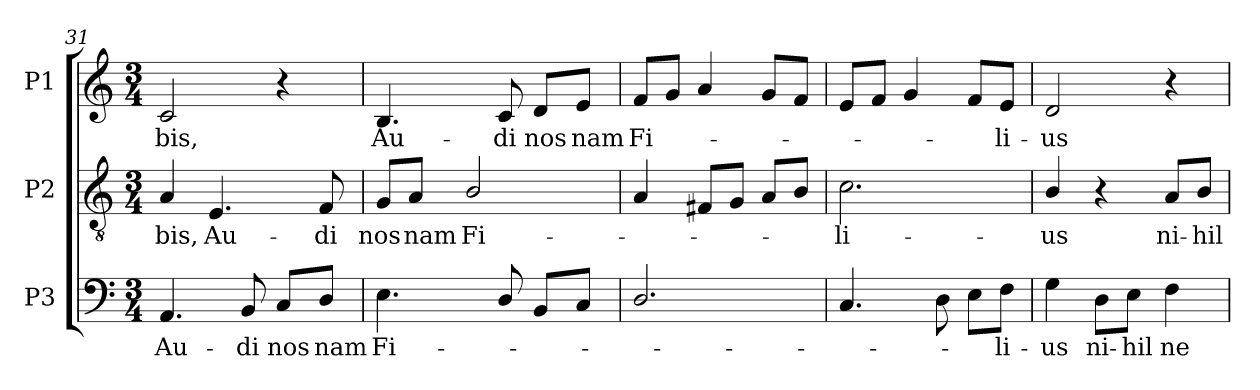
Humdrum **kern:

**kern	**text	**kern	**text	**kern	**text
*part3	*part3	*part2	*part2	*part1	*part1
*staff3	*staff3	*staff2	*staff2	*staff1	*staff1
*I"P3	*	*I"P2	*	*I"P1	*
*clefF4	*	*clefGv2	*	*clefG2	*
*	*	*ITrd7c12	*	*	*
*k[]	*	*k[]	*	*k[]	*
*C:	*	*C:	*	*C:	*
*M3/4	*	*M3/4	*	*M3/4	*
=31	=31	=31	=31	=31	=31
!	!LO:LY:b:color=#000000	!	!	!	!
!	!	!	!LO:LY:b:color=#000000	!	!
!	!	!	!	!	!LO:LY:b:color=#000000
4.AAi/	Au-	4AAi/	-bis,	2ci/	-bis,
!	!	!	!LO:LY:b:color=#000000	!	!
.	.	4.EEi/	Au-	.	.
!	!LO:LY:b:color=#000000	!	!	!	!
8BBi/	-di	.	.	.	.
!	!LO:LY:b:color=#000000	!	!	!	!
8Ci/L	nos	.	.	4r	.
!	!LO:LY:b:color=#000000	!	!	!	!
!	!	!	!LO:LY:b:color=#000000	!	!
8Di/J	nam	8FFi/	-di	.	.
=32	=32	=32	=32	=32	=32
!	!LO:LY:b:color=#000000	!	!	!	!
!	!	!	!LO:LY:b:color=#000000	!	!
!	!	!	!	!	!LO:LY:b:color=#000000
4.Ei\	Fi-	8GGi/L	nos	4.Bi/	Au-
!	!	!	!LO:LY:b:color=#000000	!	!
.	.	8AAi/J	nam	.	.
!	!	!	!LO:LY:b:color=#000000	!	!
.	.	2BBi/	Fi-	.	.
!	!	!	!	!	!LO:LY:b:color=#000000
8Di/	.	.	.	8ci/	-di
!	!	!	!	!	!LO:LY:b:color=#000000
8BBi/L	.	.	.	8di/L	nos
!	!	!	!	!	!LO:LY:b:color=#000000
8Ci/J	.	.	.	8ei/J	nam
=33	=33	=33	=33	=33	=33
!	!	!	!	!	!LO:LY:b:color=#000000
2.Di/	.	4AAi/	.	8fi/L	Fi-
.	.	.	.	8gi/J	.
.	.	8FF#Xi/L	.	4ai/	.
.	.	8GGi/J	.	.	.
.	.	8AAi/L	.	8gi/L	.
.	.	8BBi/J	.	8fi/J	.
=34	=34	=34	=34	=34	=34
!	!	!	!LO:LY:b:color=#000000	!	!
4.Ci/	.	2.Ci\	-li-	8ei/L	.
.	.	.	.	8fi/J	.
.	.	.	.	4gi/	.
8Di\	.	.	.	.	.
8Ei\L	.	.	.	8fi/L	.
!	!LO:LY:b:color=#000000	!	!	!	!
!	!	!	!	!	!LO:LY:b:color=#000000
8Fi\J	-li-	.	.	8ei/J	-li-
!!LO:LB:g=z
=35	=35	=35	=35	=35	=35
!	!LO:LY:b:color=#000000	!	!	!	!
!	!	!	!LO:LY:b:color=#000000	!	!
!	!	!	!	!	!LO:LY:b:color=#000000
4Gi\	-us	4BBi/	-us	2di/	-us
!	!LO:LY:b:color=#000000	!	!	!	!
8Di\L	ni-	4r	.	.	.
!	!LO:LY:b:color=#000000	!	!	!	!
8Ei\J	-hil	.	.	.	.
!	!LO:LY:b:color=#000000	!	!	!	!
!	!	!	!LO:LY:b:color=#000000	!	!
4Fi\	ne-	8AAi/L	ni-	4r	.
!	!	!	!LO:LY:b:color=#000000	!	!
.	.	8BBi/J	-hil	.	.
=	=	=	=	=	=
*-	*-	*-	*-	*-	*-
